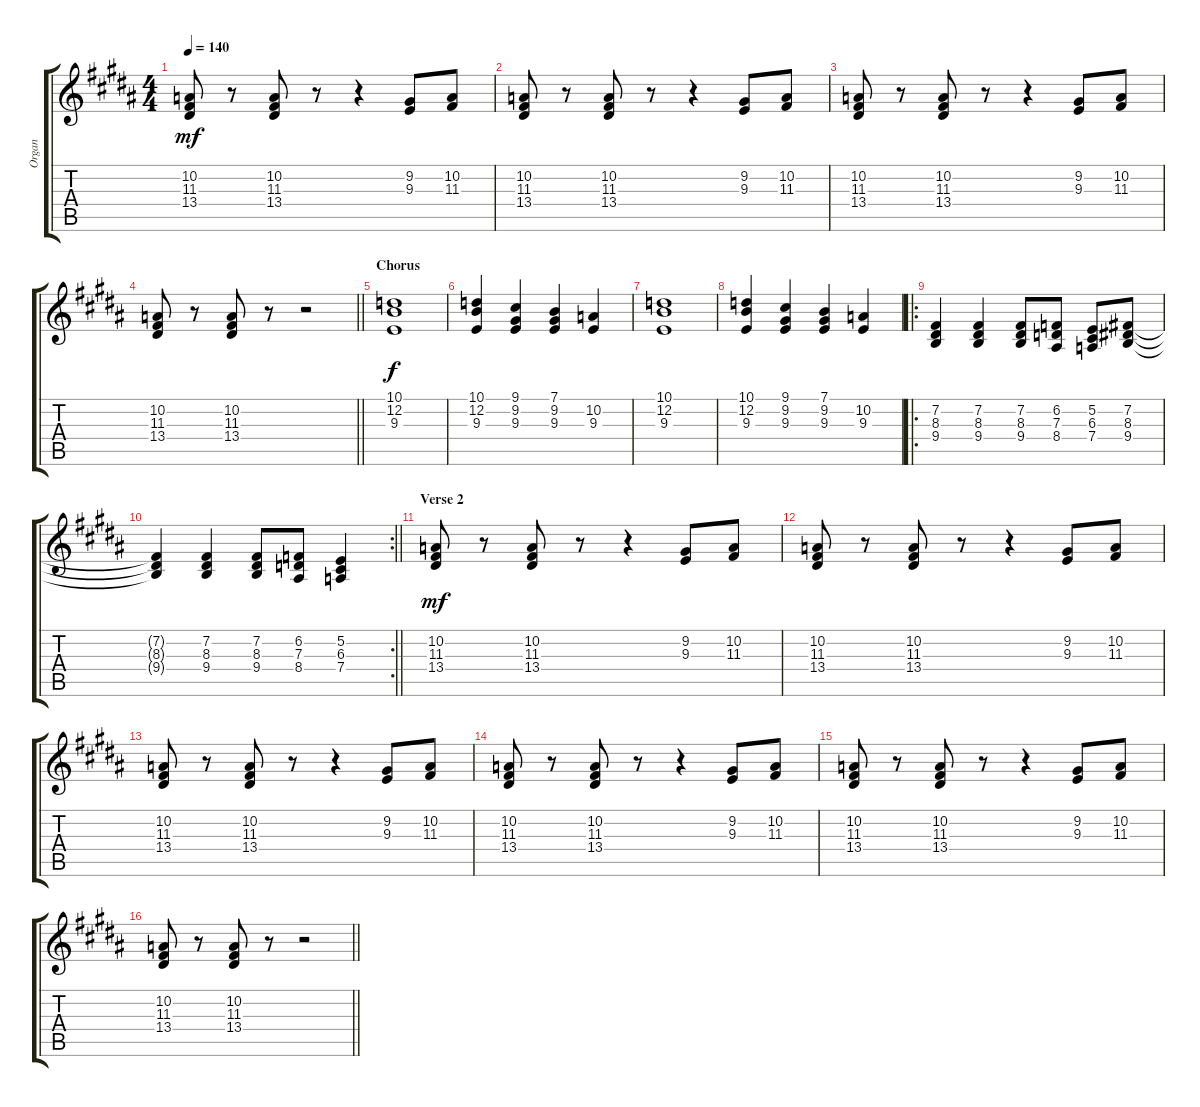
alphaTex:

\track ("Organ" "Organ") {instrument drawbarorgan bank 255}
\staff {score tabs}
\tuning (E4 B3 G3 D3 A2 E2) {hide}
\ts (4 4)
\tempo 140
\clef g2
\ks b
(10.2 11.3 13.4).8{dy mf} r.8 (10.2 11.3 13.4).8 r.8 r.4 (9.2 9.3).8 (10.2 11.3).8 |
(10.2 11.3 13.4).8 r.8 (10.2 11.3 13.4).8 r.8 r.4 (9.2 9.3).8 (10.2 11.3).8 |
(10.2 11.3 13.4).8 r.8 (10.2 11.3 13.4).8 r.8 r.4 (9.2 9.3).8 (10.2 11.3).8 |
\barLineRight lightlight
(10.2 11.3 13.4).8 r.8 (10.2 11.3 13.4).8 r.8 r.2 |
\section ("" "Chorus")
(10.1 12.2 9.3).1{dy f} |
(10.1 12.2 9.3).4 (9.1 9.2 9.3).4 (7.1 9.2 9.3).4 (10.2 9.3).4 |
(10.1 12.2 9.3).1 |
(10.1 12.2 9.3).4 (9.1 9.2 9.3).4 (7.1 9.2 9.3).4 (10.2 9.3).4 |
\ro
(7.2 8.3 9.4).4 (7.2 8.3 9.4).4 (7.2 8.3 9.4).8 (6.2 7.3 8.4).8 (5.2 6.3 7.4).8 (7.2 8.3 9.4).8 |
\rc 2
\barLineRight lightlight
(7.2{t} 8.3{t} 9.4{t}).4 (7.2 8.3 9.4).4 (7.2 8.3 9.4).8 (6.2 7.3 8.4).8 (5.2 6.3 7.4).4 |
\section ("" "Verse 2")
(10.2 11.3 13.4).8{dy mf} r.8 (10.2 11.3 13.4).8 r.8 r.4 (9.2 9.3).8 (10.2 11.3).8 |
(10.2 11.3 13.4).8 r.8 (10.2 11.3 13.4).8 r.8 r.4 (9.2 9.3).8 (10.2 11.3).8 |
(10.2 11.3 13.4).8 r.8 (10.2 11.3 13.4).8 r.8 r.4 (9.2 9.3).8 (10.2 11.3).8 |
(10.2 11.3 13.4).8 r.8 (10.2 11.3 13.4).8 r.8 r.4 (9.2 9.3).8 (10.2 11.3).8 |
(10.2 11.3 13.4).8 r.8 (10.2 11.3 13.4).8 r.8 r.4 (9.2 9.3).8 (10.2 11.3).8 |
\barLineRight lightlight
(10.2 11.3 13.4).8 r.8 (10.2 11.3 13.4).8 r.8 r.2
